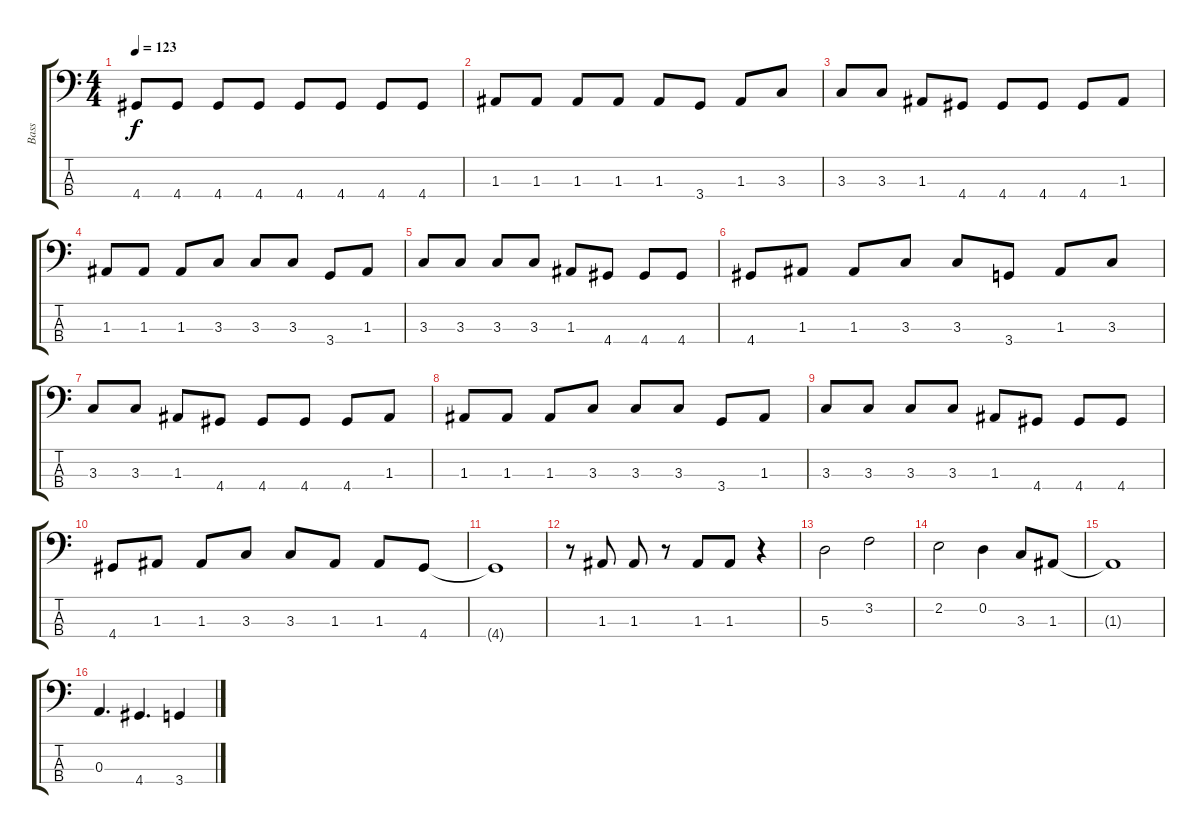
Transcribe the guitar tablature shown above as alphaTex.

\track ("Bass" "Bass") {instrument electricbasspick}
\staff {score tabs}
\tuning (G2 D2 A1 E1) {hide}
\ts (4 4)
\tempo 123
\clef f4
\ks c
4.4.8{dy f} 4.4.8 4.4.8 4.4.8 4.4.8 4.4.8 4.4.8 4.4.8 |
1.3.8 1.3.8 1.3.8 1.3.8 1.3.8 3.4.8 1.3.8 3.3.8 |
3.3.8 3.3.8 1.3.8 4.4.8 4.4.8 4.4.8 4.4.8 1.3.8 |
1.3.8 1.3.8 1.3.8 3.3.8 3.3.8 3.3.8 3.4.8 1.3.8 |
3.3.8 3.3.8 3.3.8 3.3.8 1.3.8 4.4.8 4.4.8 4.4.8 |
4.4.8 1.3.8 1.3.8 3.3.8 3.3.8 3.4.8 1.3.8 3.3.8 |
3.3.8 3.3.8 1.3.8 4.4.8 4.4.8 4.4.8 4.4.8 1.3.8 |
1.3.8 1.3.8 1.3.8 3.3.8 3.3.8 3.3.8 3.4.8 1.3.8 |
3.3.8 3.3.8 3.3.8 3.3.8 1.3.8 4.4.8 4.4.8 4.4.8 |
4.4.8 1.3.8 1.3.8 3.3.8 3.3.8 1.3.8 1.3.8 4.4.8 |
4.4{t}.1 |
r.8 1.3.8 1.3.8 r.8 1.3.8 1.3.8 r.4 |
5.3.2 3.2.2 |
2.2.2 0.2.4 3.3.8 1.3.8 |
1.3{t}.1 |
0.3.4{d} 4.4.4{d} 3.4.4
